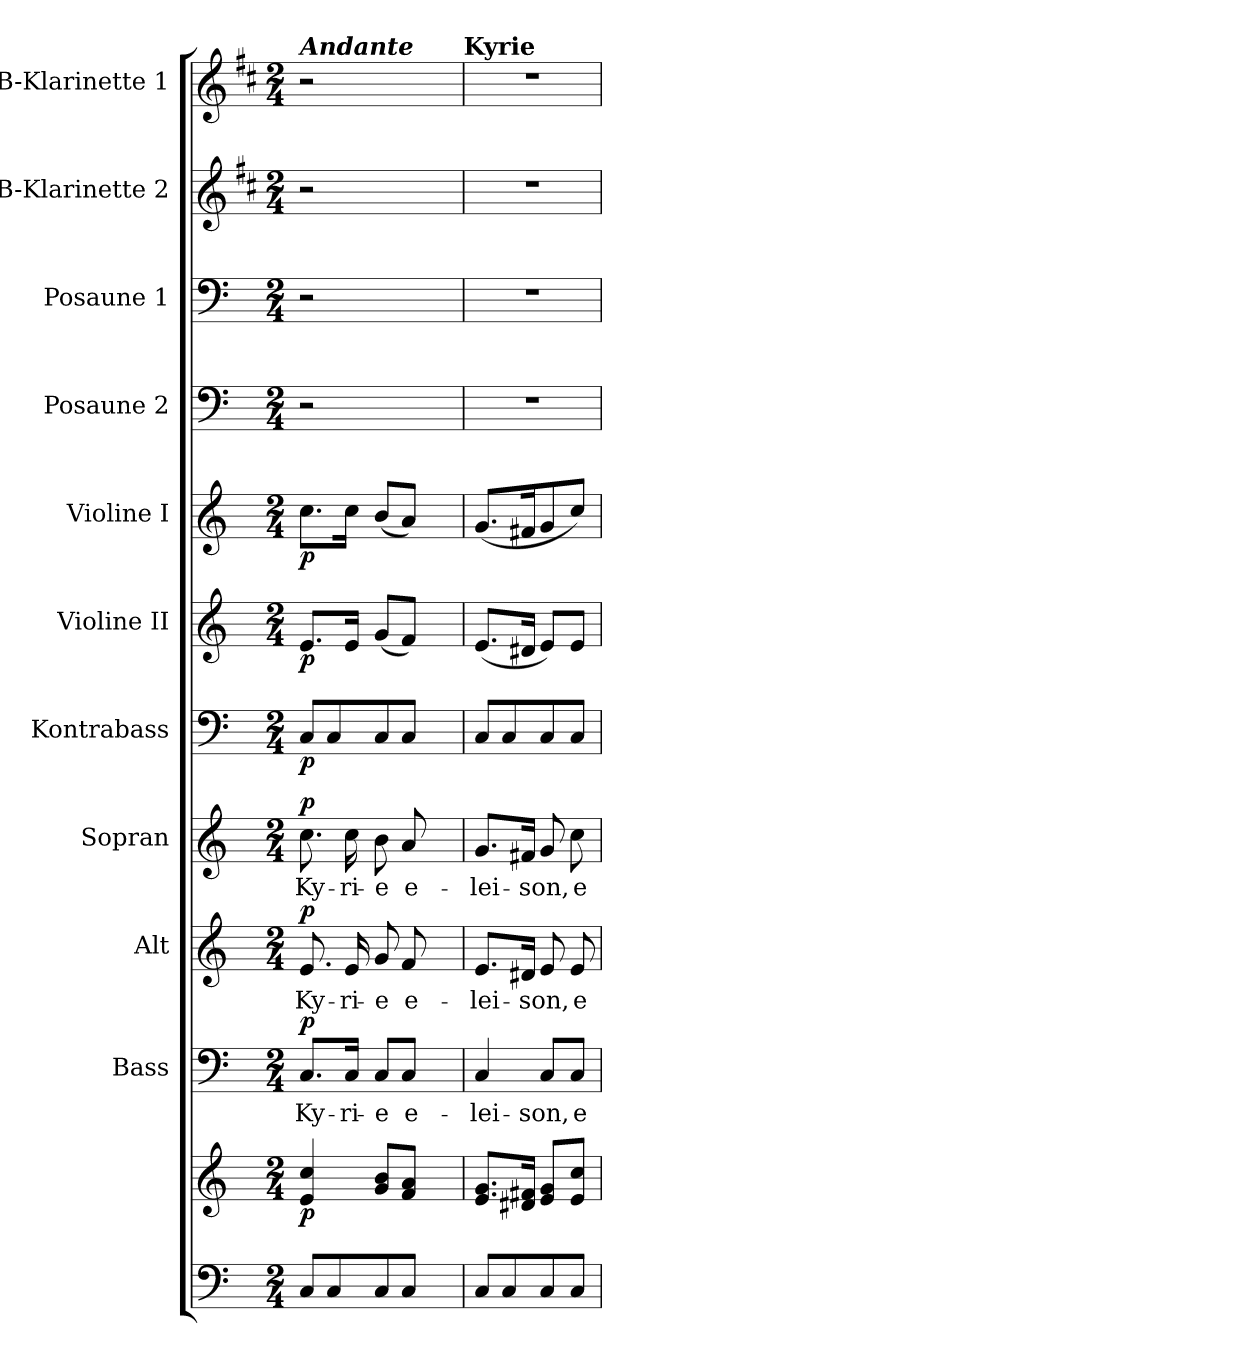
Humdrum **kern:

**kern	**kern	**dynam	**kern	**text	**dynam	**kern	**text	**dynam	**kern	**text	**dynam	**kern	**dynam	**kern	**dynam	**kern	**dynam	**kern	**kern	**kern	**kern
*part11	*part11	*part11	*part10	*part10	*part10	*part9	*part9	*part9	*part8	*part8	*part8	*part7	*part7	*part6	*part6	*part5	*part5	*part4	*part3	*part2	*part1
*staff12	*staff11	*staff11/12	*staff10	*staff10	*staff10	*staff9	*staff9	*staff9	*staff8	*staff8	*staff8	*staff7	*staff7	*staff6	*staff6	*staff5	*staff5	*staff4	*staff3	*staff2	*staff1
*	*	*	*I"Bass	*	*	*I"Alt	*	*	*I"Sopran	*	*	*I"Kontrabass	*	*I"Violine II	*	*I"Violine I	*	*I"Posaune 2	*I"Posaune 1	*I"B-Klarinette 2	*I"B-Klarinette 1
*	*	*	*I'B.	*	*	*I'A.	*	*	*I'S.	*	*	*I'Kb.	*	*I'Vl. II	*	*I'Vl. I	*	*I'Pos. 2	*I'Pos. 1	*I'B Kl. 2	*I'B Kl. 1
*clefF4	*clefG2	*	*clefF4	*	*	*clefG2	*	*	*clefG2	*	*	*clefF4	*	*clefG2	*	*clefG2	*	*clefF4	*clefF4	*clefG2	*clefG2
*	*	*	*	*	*	*	*	*	*	*	*	*ITrd7c12	*	*	*	*	*	*	*	*ITrd1c2	*ITrd1c2
*k[]	*k[]	*	*k[]	*	*	*k[]	*	*	*k[]	*	*	*k[]	*	*k[]	*	*k[]	*	*k[]	*k[]	*k[]	*k[]
*C:	*C:	*	*C:	*	*	*C:	*	*	*C:	*	*	*C:	*	*C:	*	*C:	*	*C:	*C:	*C:	*C:
*M2/4	*M2/4	*	*M2/4	*	*	*M2/4	*	*	*M2/4	*	*	*M2/4	*	*M2/4	*	*M2/4	*	*M2/4	*M2/4	*M2/4	*M2/4
=1	=1	=1	=1	=1	=1	=1	=1	=1	=1	=1	=1	=1	=1	=1	=1	=1	=1	=1	=1	=1	=1
!	!	!	!	!	!	!	!	!	!	!	!	!	!	!	!	!	!	!	!	!	!LO:TX:a:Bi:t=Andante
!	!	!LO:DY:b	!	!LO:LY:b	!LO:DY:a	!	!LO:LY:b	!LO:DY:a	!	!LO:LY:b	!LO:DY:a	!	!LO:DY:b	!	!LO:DY:b	!	!LO:DY:b	!	!	!	!
8C/L	4e/ 4cc/	p	8.C/L	Ky-	p	8.e/	Ky-	p	8.cc\	Ky-	p	8CC/L	p	8.e/L	p	8.cc\L	p	2r	2r	2r	2r
8C/	.	.	.	.	.	.	.	.	.	.	.	8CC/	.	.	.	.	.	.	.	.	.
!	!	!	!	!LO:LY:b	!	!	!LO:LY:b	!	!	!LO:LY:b	!	!	!	!	!	!	!	!	!	!	!
.	.	.	16C/Jk	-ri-	.	16e/	-ri-	.	16cc\	-ri-	.	.	.	16e/Jk	.	16cc\Jk	.	.	.	.	.
!	!	!	!	!LO:LY:b	!	!	!LO:LY:b	!	!	!LO:LY:b	!	!	!	!	!	!	!	!	!	!	!
8C/	8g/ 8b/L	.	8C/L	-e	.	8g/	-e	.	8b\	-e	.	8CC/	.	(<8g/L	.	(<8b/L	.	.	.	.	.
!	!	!	!	!LO:LY:b	!	!	!LO:LY:b	!	!	!LO:LY:b	!	!	!	!	!	!	!	!	!	!	!
8C/J	8f/ 8a/J	.	8C/J	e-	.	8f/	e-	.	8a/	e-	.	8CC/J	.	8f/J)	.	8a/J)	.	.	.	.	.
8.ryy	8.ryy	.	8.ryy	.	.	8.ryy	.	.	8.ryy	.	.	8.ryy	.	8.ryy	.	8.ryy	.	8.ryy	8.ryy	8.ryy	8.ryy
!	!	!	!	!	!	!	!	!	!	!	!	!	!	!	!	!	!	!	!	!	!LO:TX:a:B:t=Kyrie
=2	=2	=2	=2	=2	=2	=2	=2	=2	=2	=2	=2	=2	=2	=2	=2	=2	=2	=2	=2	=2	=2
!	!	!	!	!LO:LY:b	!	!	!LO:LY:b	!	!	!LO:LY:b	!	!	!	!	!	!	!	!	!	!	!
8C/L	8.e/ 8.g/L	.	4C/	-lei-	.	8.e/L	-lei-	.	8.g/L	-lei-	.	8CC/L	.	(<8.e/L	.	(<8.g/L	.	2r	2r	2r	2r
8C/	.	.	.	.	.	.	.	.	.	.	.	8CC/	.	.	.	.	.	.	.	.	.
.	16d#X/ 16f#X/Jk	.	.	.	.	16d#X/Jk	.	.	16f#X/Jk	.	.	.	.	16d#X/Jk	.	16f#X/k	.	.	.	.	.
!	!	!	!	!LO:LY:b	!	!	!LO:LY:b	!	!	!LO:LY:b	!	!	!	!	!	!	!	!	!	!	!
8C/	8e/ 8g/L	.	8C/L	-son,	.	8e/	-son,	.	8g/	-son,	.	8CC/	.	8e/L)	.	8g/	.	.	.	.	.
!	!	!	!	!LO:LY:b	!	!	!LO:LY:b	!	!	!LO:LY:b	!	!	!	!	!	!	!	!	!	!	!
8C/J	8e/ 8cc/J	.	8C/J	e-	.	8e/	e-	.	8cc\	e-	.	8CC/J	.	8e/J	.	8cc/J)	.	.	.	.	.
=	=	=	=	=	=	=	=	=	=	=	=	=	=	=	=	=	=	=	=	=	=
*-	*-	*-	*-	*-	*-	*-	*-	*-	*-	*-	*-	*-	*-	*-	*-	*-	*-	*-	*-	*-	*-
